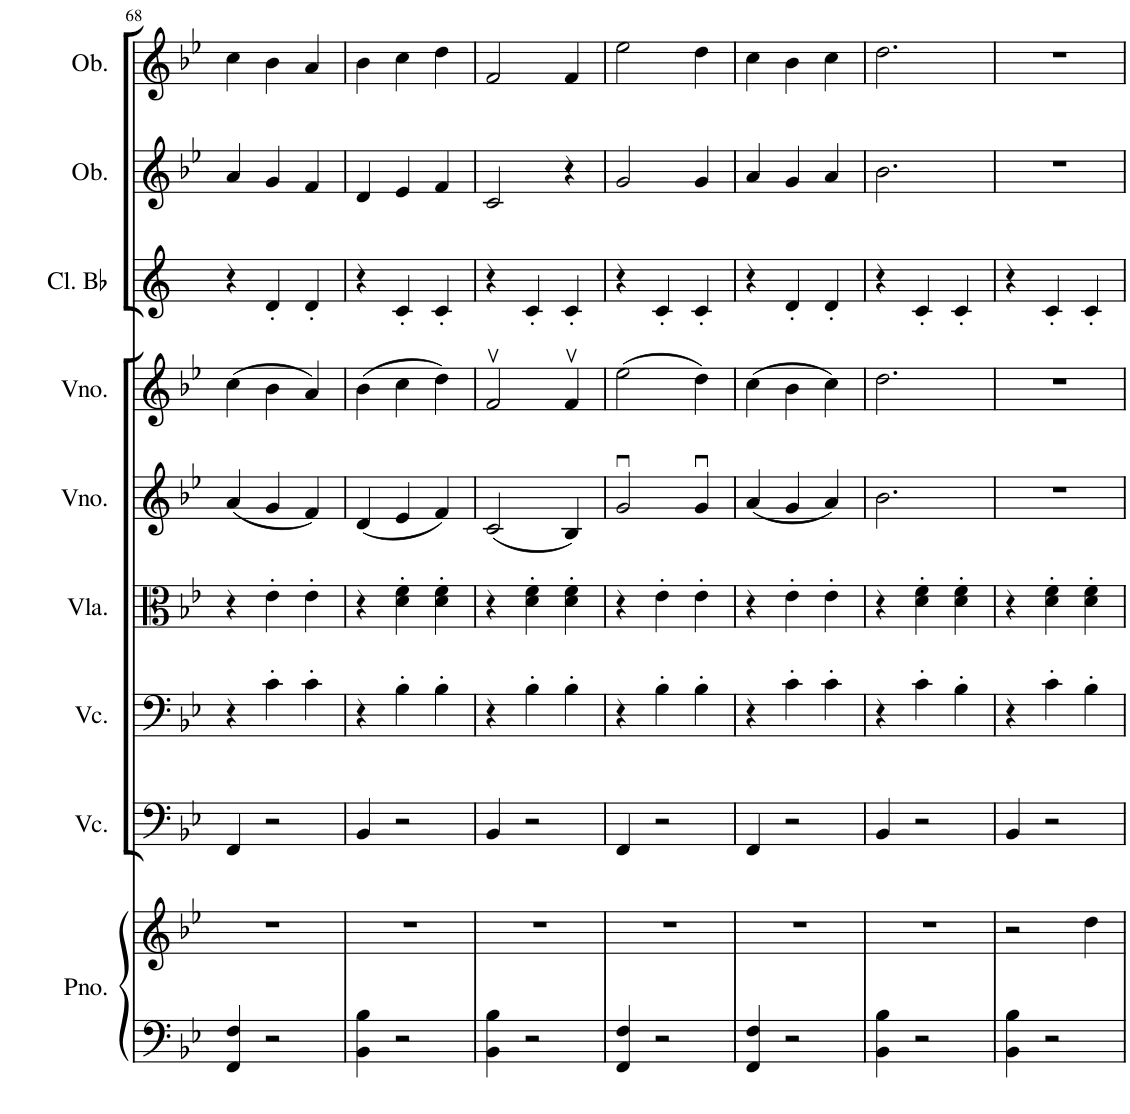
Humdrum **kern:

**kern	**kern	**kern	**kern	**kern	**kern	**kern	**kern	**kern	**kern	**kern
*part10	*part10	*part9	*part8	*part7	*part6	*part5	*part4	*part3	*part2	*part1
*staff11	*staff10	*staff9	*staff8	*staff7	*staff6	*staff5	*staff4	*staff3	*staff2	*staff1
*I"Piano	*	*I"Violoncelo	*I"Violoncelo	*I"Viola	*I"Violino	*I"Violino	*I"Clarinete em Bb	*I"Oboé	*I"Oboé	*I"Flauta
*I'Pno.	*	*I'Vc.	*I'Vc.	*I'Vla.	*I'Vno.	*I'Vno.	*I'Cl. Bb	*I'Ob.	*I'Ob.	*I'Fl.
!!LO:PB:g=z
*clefF4	*clefG2	*clefF4	*clefF4	*clefC3	*clefG2	*clefG2	*clefG2	*clefG2	*clefG2	*clefG2
*	*	*	*	*	*	*	*Trd1c2	*	*	*
*k[b-e-]	*k[b-e-]	*k[b-e-]	*k[b-e-]	*k[b-e-]	*k[b-e-]	*k[b-e-]	*k[]	*k[b-e-]	*k[b-e-]	*k[b-e-]
*M3/4	*M3/4	*M3/4	*M3/4	*M3/4	*M3/4	*M3/4	*M3/4	*M3/4	*M3/4	*M3/4
=68	=68	=68	=68	=68	=68	=68	=68	=68	=68	=68
4FF/ 4F/	2.r	4FF/	4r	4r	(4a/	(4cc\	4r	4a/	4cc\	2.r
2r	.	2r	4c'\	4e-'\	4g/	4b-\	4d'/	4g/	4b-\	.
.	.	.	4c'\	4e-'\	4f/)	4a/)	4d'/	4f/	4a/	.
=69	=69	=69	=69	=69	=69	=69	=69	=69	=69	=69
4BB-\ 4B-\	2.r	4BB-/	4r	4r	(4d/	(4b-\	4r	4d/	4b-\	2.r
2r	.	2r	4B-'\	4d\' 4f\'	4e-/	4cc\	4c'/	4e-/	4cc\	.
.	.	.	4B-'\	4d\' 4f\'	4f/)	4dd\)	4c'/	4f/	4dd\	.
=70	=70	=70	=70	=70	=70	=70	=70	=70	=70	=70
4BB-\ 4B-\	2.r	4BB-/	4r	4r	(2c/	2fv/	4r	2c/	2f/	2.r
2r	.	2r	4B-'\	4d\' 4f\'	.	.	4c'/	.	.	.
.	.	.	4B-'\	4d\' 4f\'	4B-/)	4fv/	4c'/	4r	4f/	.
=71	=71	=71	=71	=71	=71	=71	=71	=71	=71	=71
4FF/ 4F/	2.r	4FF/	4r	4r	2gu/	(2ee-\	4r	2g/	2ee-\	2.r
2r	.	2r	4B-'\	4e-'\	.	.	4c'/	.	.	.
.	.	.	4B-'\	4e-'\	4gu/	4dd\)	4c'/	4g/	4dd\	.
=72	=72	=72	=72	=72	=72	=72	=72	=72	=72	=72
4FF/ 4F/	2.r	4FF/	4r	4r	(4a/	(4cc\	4r	4a/	4cc\	2.r
2r	.	2r	4c'\	4e-'\	4g/	4b-\	4d'/	4g/	4b-\	.
.	.	.	4c'\	4e-'\	4a/)	4cc\)	4d'/	4a/	4cc\	.
=73	=73	=73	=73	=73	=73	=73	=73	=73	=73	=73
4BB-\ 4B-\	2.r	4BB-/	4r	4r	2.b-\	2.dd\	4r	2.b-\	2.dd\	2.r
2r	.	2r	4c'\	4d\' 4f\'	.	.	4c'/	.	.	.
.	.	.	4B-'\	4d\' 4f\'	.	.	4c'/	.	.	.
=74	=74	=74	=74	=74	=74	=74	=74	=74	=74	=74
4BB-\ 4B-\	2r	4BB-/	4r	4r	2.r	2.r	4r	2.r	2.r	2.r
2r	.	2r	4c'\	4d\' 4f\'	.	.	4c'/	.	.	.
.	4dd\	.	4B-'\	4d\' 4f\'	.	.	4c'/	.	.	.
=	=	=	=	=	=	=	=	=	=	=
*-	*-	*-	*-	*-	*-	*-	*-	*-	*-	*-
